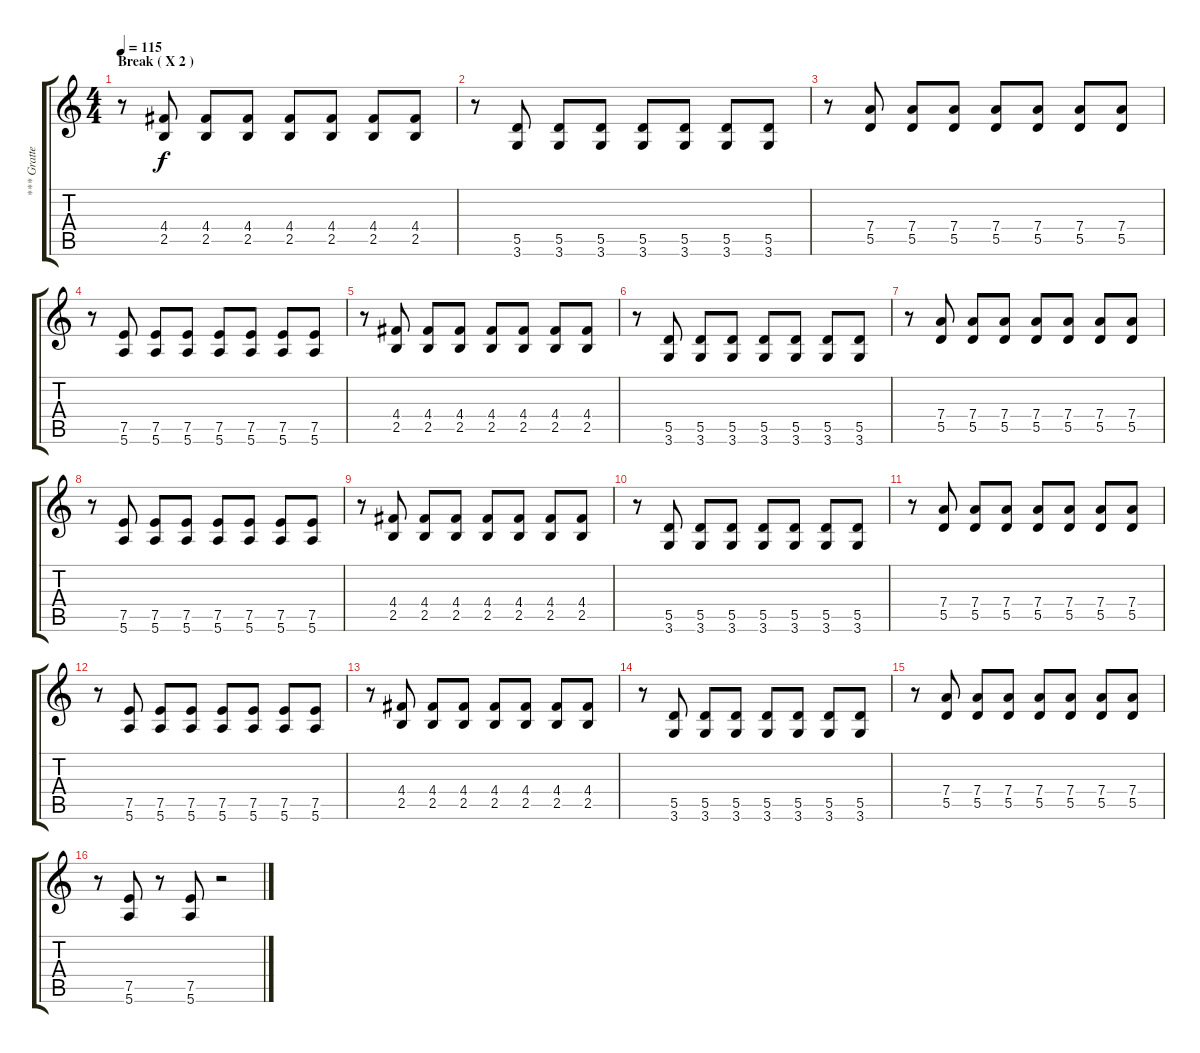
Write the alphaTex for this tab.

\track ("*** Gratte  Disto ***" "*** Gratte") {instrument overdrivenguitar}
\staff {score tabs}
\tuning (E4 B3 G3 D3 A2 E2) {hide}
\ts (4 4)
\section ("" "Break ( X 2 )")
\tempo 115
\clef g2
\ks c
r.8{dy f} (4.4 2.5).8 (4.4 2.5).8 (4.4 2.5).8 (4.4 2.5).8 (4.4 2.5).8 (4.4 2.5).8 (4.4 2.5).8 |
r.8 (5.5 3.6).8 (5.5 3.6).8 (5.5 3.6).8 (5.5 3.6).8 (5.5 3.6).8 (5.5 3.6).8 (5.5 3.6).8 |
r.8 (7.4 5.5).8 (7.4 5.5).8 (7.4 5.5).8 (7.4 5.5).8 (7.4 5.5).8 (7.4 5.5).8 (7.4 5.5).8 |
r.8 (7.5 5.6).8 (7.5 5.6).8 (7.5 5.6).8 (7.5 5.6).8 (7.5 5.6).8 (7.5 5.6).8 (7.5 5.6).8 |
r.8 (4.4 2.5).8 (4.4 2.5).8 (4.4 2.5).8 (4.4 2.5).8 (4.4 2.5).8 (4.4 2.5).8 (4.4 2.5).8 |
r.8 (5.5 3.6).8 (5.5 3.6).8 (5.5 3.6).8 (5.5 3.6).8 (5.5 3.6).8 (5.5 3.6).8 (5.5 3.6).8 |
r.8 (7.4 5.5).8 (7.4 5.5).8 (7.4 5.5).8 (7.4 5.5).8 (7.4 5.5).8 (7.4 5.5).8 (7.4 5.5).8 |
r.8 (7.5 5.6).8 (7.5 5.6).8 (7.5 5.6).8 (7.5 5.6).8 (7.5 5.6).8 (7.5 5.6).8 (7.5 5.6).8 |
r.8 (4.4 2.5).8 (4.4 2.5).8 (4.4 2.5).8 (4.4 2.5).8 (4.4 2.5).8 (4.4 2.5).8 (4.4 2.5).8 |
r.8 (5.5 3.6).8 (5.5 3.6).8 (5.5 3.6).8 (5.5 3.6).8 (5.5 3.6).8 (5.5 3.6).8 (5.5 3.6).8 |
r.8 (7.4 5.5).8 (7.4 5.5).8 (7.4 5.5).8 (7.4 5.5).8 (7.4 5.5).8 (7.4 5.5).8 (7.4 5.5).8 |
r.8 (7.5 5.6).8 (7.5 5.6).8 (7.5 5.6).8 (7.5 5.6).8 (7.5 5.6).8 (7.5 5.6).8 (7.5 5.6).8 |
r.8 (4.4 2.5).8 (4.4 2.5).8 (4.4 2.5).8 (4.4 2.5).8 (4.4 2.5).8 (4.4 2.5).8 (4.4 2.5).8 |
r.8 (5.5 3.6).8 (5.5 3.6).8 (5.5 3.6).8 (5.5 3.6).8 (5.5 3.6).8 (5.5 3.6).8 (5.5 3.6).8 |
r.8 (7.4 5.5).8 (7.4 5.5).8 (7.4 5.5).8 (7.4 5.5).8 (7.4 5.5).8 (7.4 5.5).8 (7.4 5.5).8 |
r.8 (7.5 5.6).8 r.8 (7.5 5.6).8 r.2
